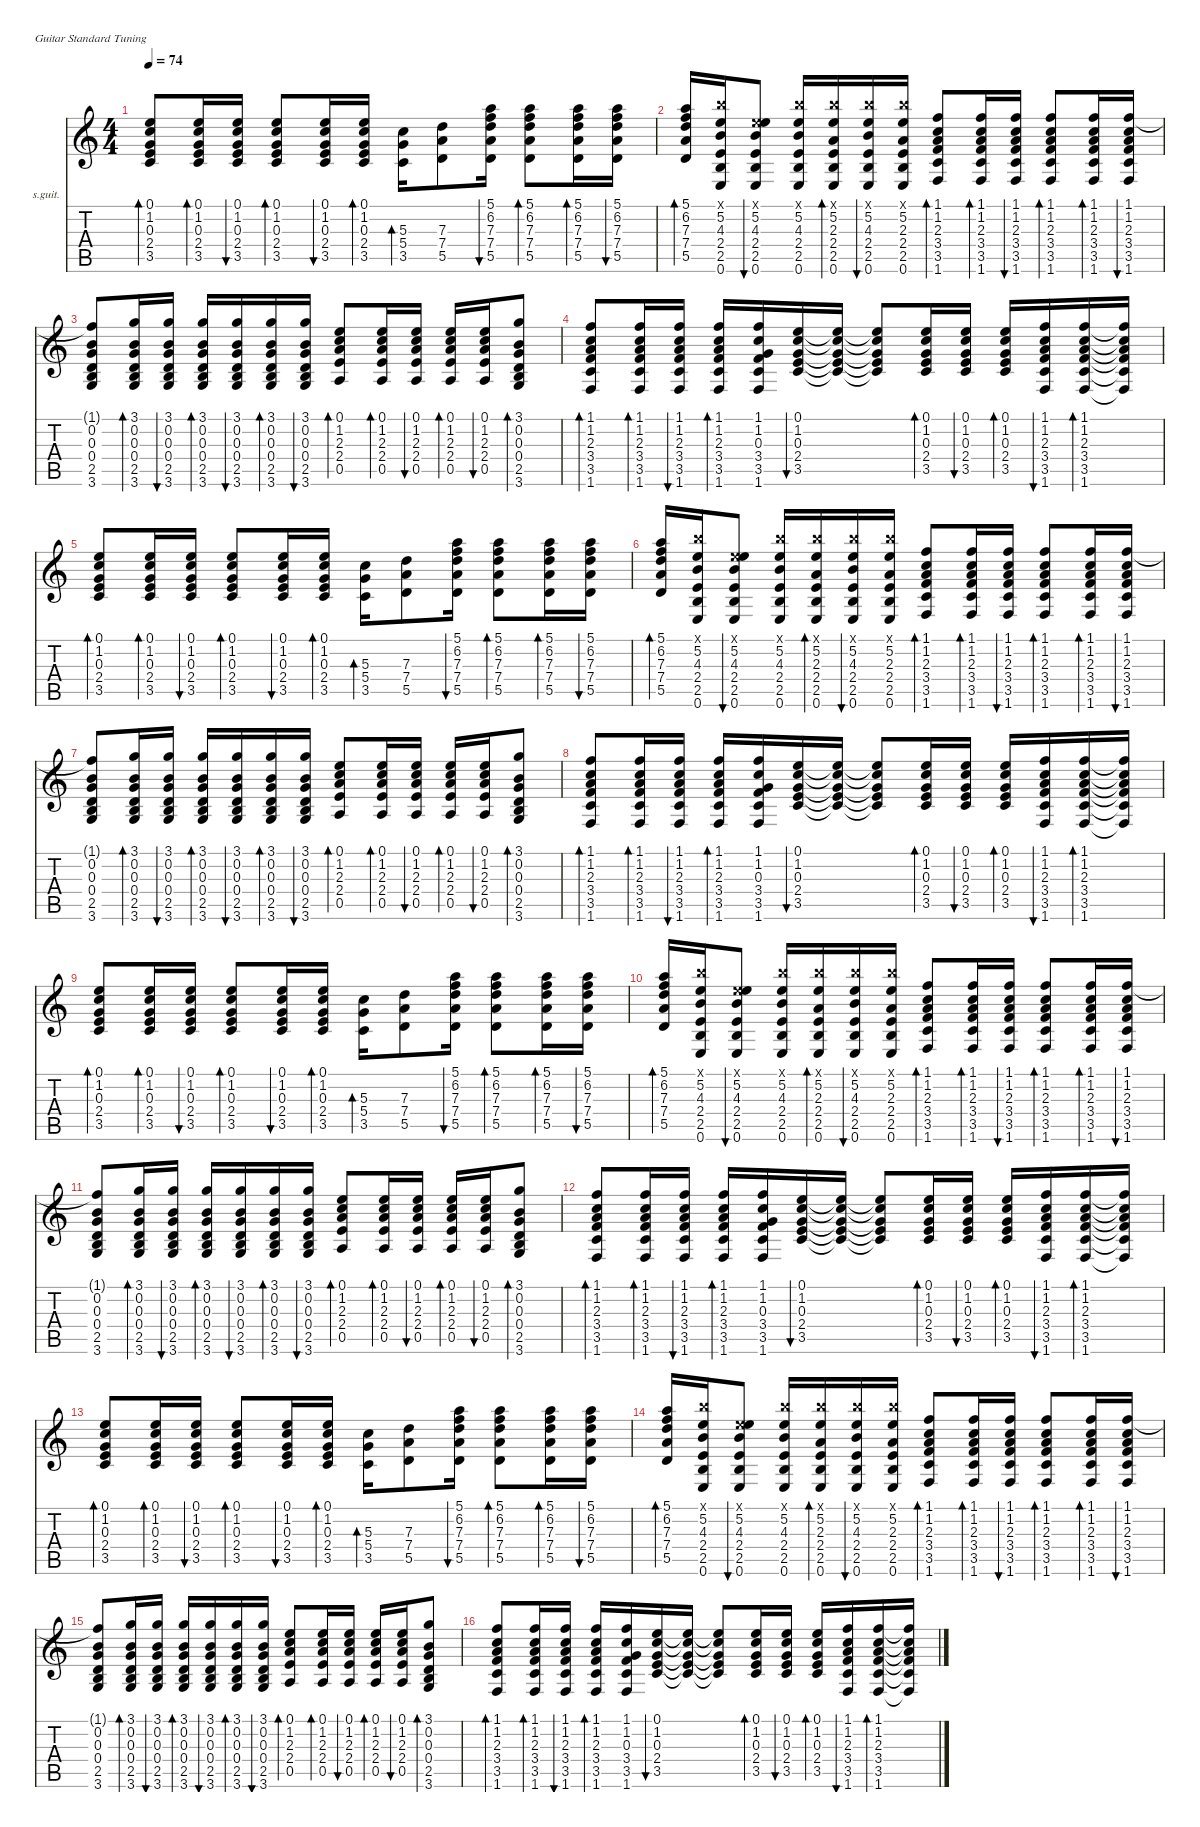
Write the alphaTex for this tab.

\defaultSystemsLayout 4
\hideDynamics
\bracketExtendMode nobrackets
\firstSystemTrackNameOrientation horizontal
\otherSystemsTrackNameOrientation horizontal
\track ("joe acoustique" "s.guit.") {instrument acousticguitarsteel}
\staff {score tabs}
\tuning (E4 B3 G3 D3 A2 E2)
\ts (4 4)
\tempo 74
\clef g2
\ks c
(0.1 1.2 0.3 2.4 3.5).8{bd 30 dy f} (0.1 1.2 0.3 2.4 3.5).16{bd 30} (0.1 1.2 0.3 2.4 3.5).16{bu 30} (0.1 1.2 0.3 2.4 3.5).8{bd 30} (0.1 1.2 0.3 2.4 3.5).16{bu 30} (0.1 1.2 0.3 2.4 3.5).16{bd 30} (5.3 5.4 3.5).16{bd 30} (7.3 7.4 5.5).8 (5.1 6.2 7.3 7.4 5.5).16{bu 30} (5.1 6.2 7.3 7.4 5.5).8{bd 30} (5.1 6.2 7.3 7.4 5.5).16{bd 30} (5.1 6.2 7.3 7.4 5.5).16{bu 30} |
(5.1 6.2 7.3 7.4 5.5).16{bd 30} (7.1{x} 5.2 4.3 2.4 2.5 0.6).16 (0.1{x} 5.2 4.3 2.4 2.5 0.6).8{bu 30} (7.1{x} 5.2 4.3 2.4 2.5 0.6).16 (7.1{x} 5.2 2.3 2.4 2.5 0.6).16{bd 30} (7.1{x} 5.2 4.3 2.4 2.5 0.6).16{bu 30} (7.1{x} 5.2 2.3 2.4 2.5 0.6).16 (1.1 1.2 2.3 3.4 3.5 1.6).8{bd 30} (1.1 1.2 2.3 3.4 3.5 1.6).16{bd 30} (1.1 1.2 2.3 3.4 3.5 1.6).16{bu 30} (1.1 1.2 2.3 3.4 3.5 1.6).8{bd 30} (1.1 1.2 2.3 3.4 3.5 1.6).16{bd 30} (1.1 1.2 2.3 3.4 3.5 1.6).16{bu 30} |
(1.1{t} 0.2 0.3 0.4 2.5 3.6).8 (3.1 0.2 0.3 0.4 2.5 3.6).16{bd 30} (3.1 0.2 0.3 0.4 2.5 3.6).16{bu 30} (3.1 0.2 0.3 0.4 2.5 3.6).16{bd 30} (3.1 0.2 0.3 0.4 2.5 3.6).16{bu 30} (3.1 0.2 0.3 0.4 2.5 3.6).16{bd 30} (3.1 0.2 0.3 0.4 2.5 3.6).16{bu 30} (0.1 1.2 2.3 2.4 0.5).8{bd 30} (0.1 1.2 2.3 2.4 0.5).16{bd 30} (0.1 1.2 2.3 2.4 0.5).16{bu 30} (0.1 1.2 2.3 2.4 0.5).16{bd 30} (0.1 1.2 2.3 2.4 0.5).16{bu 30} (3.1 0.2 0.3 0.4 2.5 3.6).8{bd 30} |
(1.1 1.2 2.3 3.4 3.5 1.6).8{bd 30} (1.1 1.2 2.3 3.4 3.5 1.6).16{bd 30} (1.1 1.2 2.3 3.4 3.5 1.6).16{bu 30} (1.1 1.2 2.3 3.4 3.5 1.6).16{bd 30} (1.1 1.2 0.3 3.4 3.5 1.6).16 (0.1 1.2 0.3 2.4 3.5).16{bu 30} (0.1{t} 1.2{t} 0.3{t} 2.4{t} 3.5{t}).16{dy mf} (0.1{t} 1.2{t} 0.3{t} 2.4{t} 3.5{t}).8{dy f} (0.1 1.2 0.3 2.4 3.5).16{bd 30} (0.1 1.2 0.3 2.4 3.5).16{bu 30} (0.1 1.2 0.3 2.4 3.5).16{bd 30} (1.1 1.2 2.3 3.4 3.5 1.6).16{bu 30} (1.1 1.2 2.3 3.4 3.5 1.6).16{bd 30} (1.1{t} 1.2{t} 2.3{t} 3.4{t} 3.5{t} 1.6{t}).16 |
(0.1 1.2 0.3 2.4 3.5).8{bd 30} (0.1 1.2 0.3 2.4 3.5).16{bd 30} (0.1 1.2 0.3 2.4 3.5).16{bu 30} (0.1 1.2 0.3 2.4 3.5).8{bd 30} (0.1 1.2 0.3 2.4 3.5).16{bu 30} (0.1 1.2 0.3 2.4 3.5).16{bd 30} (5.3 5.4 3.5).16{bd 30} (7.3 7.4 5.5).8 (5.1 6.2 7.3 7.4 5.5).16{bu 30} (5.1 6.2 7.3 7.4 5.5).8{bd 30} (5.1 6.2 7.3 7.4 5.5).16{bd 30} (5.1 6.2 7.3 7.4 5.5).16{bu 30} |
(5.1 6.2 7.3 7.4 5.5).16{bd 30} (7.1{x} 5.2 4.3 2.4 2.5 0.6).16 (0.1{x} 5.2 4.3 2.4 2.5 0.6).8{bu 30} (7.1{x} 5.2 4.3 2.4 2.5 0.6).16 (7.1{x} 5.2 2.3 2.4 2.5 0.6).16{bd 30} (7.1{x} 5.2 4.3 2.4 2.5 0.6).16{bu 30} (7.1{x} 5.2 2.3 2.4 2.5 0.6).16 (1.1 1.2 2.3 3.4 3.5 1.6).8{bd 30} (1.1 1.2 2.3 3.4 3.5 1.6).16{bd 30} (1.1 1.2 2.3 3.4 3.5 1.6).16{bu 30} (1.1 1.2 2.3 3.4 3.5 1.6).8{bd 30} (1.1 1.2 2.3 3.4 3.5 1.6).16{bd 30} (1.1 1.2 2.3 3.4 3.5 1.6).16{bu 30} |
(1.1{t} 0.2 0.3 0.4 2.5 3.6).8 (3.1 0.2 0.3 0.4 2.5 3.6).16{bd 30} (3.1 0.2 0.3 0.4 2.5 3.6).16{bu 30} (3.1 0.2 0.3 0.4 2.5 3.6).16{bd 30} (3.1 0.2 0.3 0.4 2.5 3.6).16{bu 30} (3.1 0.2 0.3 0.4 2.5 3.6).16{bd 30} (3.1 0.2 0.3 0.4 2.5 3.6).16{bu 30} (0.1 1.2 2.3 2.4 0.5).8{bd 30} (0.1 1.2 2.3 2.4 0.5).16{bd 30} (0.1 1.2 2.3 2.4 0.5).16{bu 30} (0.1 1.2 2.3 2.4 0.5).16{bd 30} (0.1 1.2 2.3 2.4 0.5).16{bu 30} (3.1 0.2 0.3 0.4 2.5 3.6).8{bd 30} |
(1.1 1.2 2.3 3.4 3.5 1.6).8{bd 30} (1.1 1.2 2.3 3.4 3.5 1.6).16{bd 30} (1.1 1.2 2.3 3.4 3.5 1.6).16{bu 30} (1.1 1.2 2.3 3.4 3.5 1.6).16{bd 30} (1.1 1.2 0.3 3.4 3.5 1.6).16 (0.1 1.2 0.3 2.4 3.5).16{bu 30} (0.1{t} 1.2{t} 0.3{t} 2.4{t} 3.5{t}).16{dy mf} (0.1{t} 1.2{t} 0.3{t} 2.4{t} 3.5{t}).8{dy f} (0.1 1.2 0.3 2.4 3.5).16{bd 30} (0.1 1.2 0.3 2.4 3.5).16{bu 30} (0.1 1.2 0.3 2.4 3.5).16{bd 30} (1.1 1.2 2.3 3.4 3.5 1.6).16{bu 30} (1.1 1.2 2.3 3.4 3.5 1.6).16{bd 30} (1.1{t} 1.2{t} 2.3{t} 3.4{t} 3.5{t} 1.6{t}).16 |
(0.1 1.2 0.3 2.4 3.5).8{bd 30} (0.1 1.2 0.3 2.4 3.5).16{bd 30} (0.1 1.2 0.3 2.4 3.5).16{bu 30} (0.1 1.2 0.3 2.4 3.5).8{bd 30} (0.1 1.2 0.3 2.4 3.5).16{bu 30} (0.1 1.2 0.3 2.4 3.5).16{bd 30} (5.3 5.4 3.5).16{bd 30} (7.3 7.4 5.5).8 (5.1 6.2 7.3 7.4 5.5).16{bu 30} (5.1 6.2 7.3 7.4 5.5).8{bd 30} (5.1 6.2 7.3 7.4 5.5).16{bd 30} (5.1 6.2 7.3 7.4 5.5).16{bu 30} |
(5.1 6.2 7.3 7.4 5.5).16{bd 30} (7.1{x} 5.2 4.3 2.4 2.5 0.6).16 (0.1{x} 5.2 4.3 2.4 2.5 0.6).8{bu 30} (7.1{x} 5.2 4.3 2.4 2.5 0.6).16 (7.1{x} 5.2 2.3 2.4 2.5 0.6).16{bd 30} (7.1{x} 5.2 4.3 2.4 2.5 0.6).16{bu 30} (7.1{x} 5.2 2.3 2.4 2.5 0.6).16 (1.1 1.2 2.3 3.4 3.5 1.6).8{bd 30} (1.1 1.2 2.3 3.4 3.5 1.6).16{bd 30} (1.1 1.2 2.3 3.4 3.5 1.6).16{bu 30} (1.1 1.2 2.3 3.4 3.5 1.6).8{bd 30} (1.1 1.2 2.3 3.4 3.5 1.6).16{bd 30} (1.1 1.2 2.3 3.4 3.5 1.6).16{bu 30} |
(1.1{t} 0.2 0.3 0.4 2.5 3.6).8 (3.1 0.2 0.3 0.4 2.5 3.6).16{bd 30} (3.1 0.2 0.3 0.4 2.5 3.6).16{bu 30} (3.1 0.2 0.3 0.4 2.5 3.6).16{bd 30} (3.1 0.2 0.3 0.4 2.5 3.6).16{bu 30} (3.1 0.2 0.3 0.4 2.5 3.6).16{bd 30} (3.1 0.2 0.3 0.4 2.5 3.6).16{bu 30} (0.1 1.2 2.3 2.4 0.5).8{bd 30} (0.1 1.2 2.3 2.4 0.5).16{bd 30} (0.1 1.2 2.3 2.4 0.5).16{bu 30} (0.1 1.2 2.3 2.4 0.5).16{bd 30} (0.1 1.2 2.3 2.4 0.5).16{bu 30} (3.1 0.2 0.3 0.4 2.5 3.6).8{bd 30} |
(1.1 1.2 2.3 3.4 3.5 1.6).8{bd 30} (1.1 1.2 2.3 3.4 3.5 1.6).16{bd 30} (1.1 1.2 2.3 3.4 3.5 1.6).16{bu 30} (1.1 1.2 2.3 3.4 3.5 1.6).16{bd 30} (1.1 1.2 0.3 3.4 3.5 1.6).16 (0.1 1.2 0.3 2.4 3.5).16{bu 30} (0.1{t} 1.2{t} 0.3{t} 2.4{t} 3.5{t}).16{dy mf} (0.1{t} 1.2{t} 0.3{t} 2.4{t} 3.5{t}).8{dy f} (0.1 1.2 0.3 2.4 3.5).16{bd 30} (0.1 1.2 0.3 2.4 3.5).16{bu 30} (0.1 1.2 0.3 2.4 3.5).16{bd 30} (1.1 1.2 2.3 3.4 3.5 1.6).16{bu 30} (1.1 1.2 2.3 3.4 3.5 1.6).16{bd 30} (1.1{t} 1.2{t} 2.3{t} 3.4{t} 3.5{t} 1.6{t}).16 |
(0.1 1.2 0.3 2.4 3.5).8{bd 30} (0.1 1.2 0.3 2.4 3.5).16{bd 30} (0.1 1.2 0.3 2.4 3.5).16{bu 30} (0.1 1.2 0.3 2.4 3.5).8{bd 30} (0.1 1.2 0.3 2.4 3.5).16{bu 30} (0.1 1.2 0.3 2.4 3.5).16{bd 30} (5.3 5.4 3.5).16{bd 30} (7.3 7.4 5.5).8 (5.1 6.2 7.3 7.4 5.5).16{bu 30} (5.1 6.2 7.3 7.4 5.5).8{bd 30} (5.1 6.2 7.3 7.4 5.5).16{bd 30} (5.1 6.2 7.3 7.4 5.5).16{bu 30} |
(5.1 6.2 7.3 7.4 5.5).16{bd 30} (7.1{x} 5.2 4.3 2.4 2.5 0.6).16 (0.1{x} 5.2 4.3 2.4 2.5 0.6).8{bu 30} (7.1{x} 5.2 4.3 2.4 2.5 0.6).16 (7.1{x} 5.2 2.3 2.4 2.5 0.6).16{bd 30} (7.1{x} 5.2 4.3 2.4 2.5 0.6).16{bu 30} (7.1{x} 5.2 2.3 2.4 2.5 0.6).16 (1.1 1.2 2.3 3.4 3.5 1.6).8{bd 30} (1.1 1.2 2.3 3.4 3.5 1.6).16{bd 30} (1.1 1.2 2.3 3.4 3.5 1.6).16{bu 30} (1.1 1.2 2.3 3.4 3.5 1.6).8{bd 30} (1.1 1.2 2.3 3.4 3.5 1.6).16{bd 30} (1.1 1.2 2.3 3.4 3.5 1.6).16{bu 30} |
(1.1{t} 0.2 0.3 0.4 2.5 3.6).8 (3.1 0.2 0.3 0.4 2.5 3.6).16{bd 30} (3.1 0.2 0.3 0.4 2.5 3.6).16{bu 30} (3.1 0.2 0.3 0.4 2.5 3.6).16{bd 30} (3.1 0.2 0.3 0.4 2.5 3.6).16{bu 30} (3.1 0.2 0.3 0.4 2.5 3.6).16{bd 30} (3.1 0.2 0.3 0.4 2.5 3.6).16{bu 30} (0.1 1.2 2.3 2.4 0.5).8{bd 30} (0.1 1.2 2.3 2.4 0.5).16{bd 30} (0.1 1.2 2.3 2.4 0.5).16{bu 30} (0.1 1.2 2.3 2.4 0.5).16{bd 30} (0.1 1.2 2.3 2.4 0.5).16{bu 30} (3.1 0.2 0.3 0.4 2.5 3.6).8{bd 30} |
(1.1 1.2 2.3 3.4 3.5 1.6).8{bd 30} (1.1 1.2 2.3 3.4 3.5 1.6).16{bd 30} (1.1 1.2 2.3 3.4 3.5 1.6).16{bu 30} (1.1 1.2 2.3 3.4 3.5 1.6).16{bd 30} (1.1 1.2 0.3 3.4 3.5 1.6).16 (0.1 1.2 0.3 2.4 3.5).16{bu 30} (0.1{t} 1.2{t} 0.3{t} 2.4{t} 3.5{t}).16{dy mf} (0.1{t} 1.2{t} 0.3{t} 2.4{t} 3.5{t}).8{dy f} (0.1 1.2 0.3 2.4 3.5).16{bd 30} (0.1 1.2 0.3 2.4 3.5).16{bu 30} (0.1 1.2 0.3 2.4 3.5).16{bd 30} (1.1 1.2 2.3 3.4 3.5 1.6).16{bu 30} (1.1 1.2 2.3 3.4 3.5 1.6).16{bd 30} (1.1{t} 1.2{t} 2.3{t} 3.4{t} 3.5{t} 1.6{t}).16
